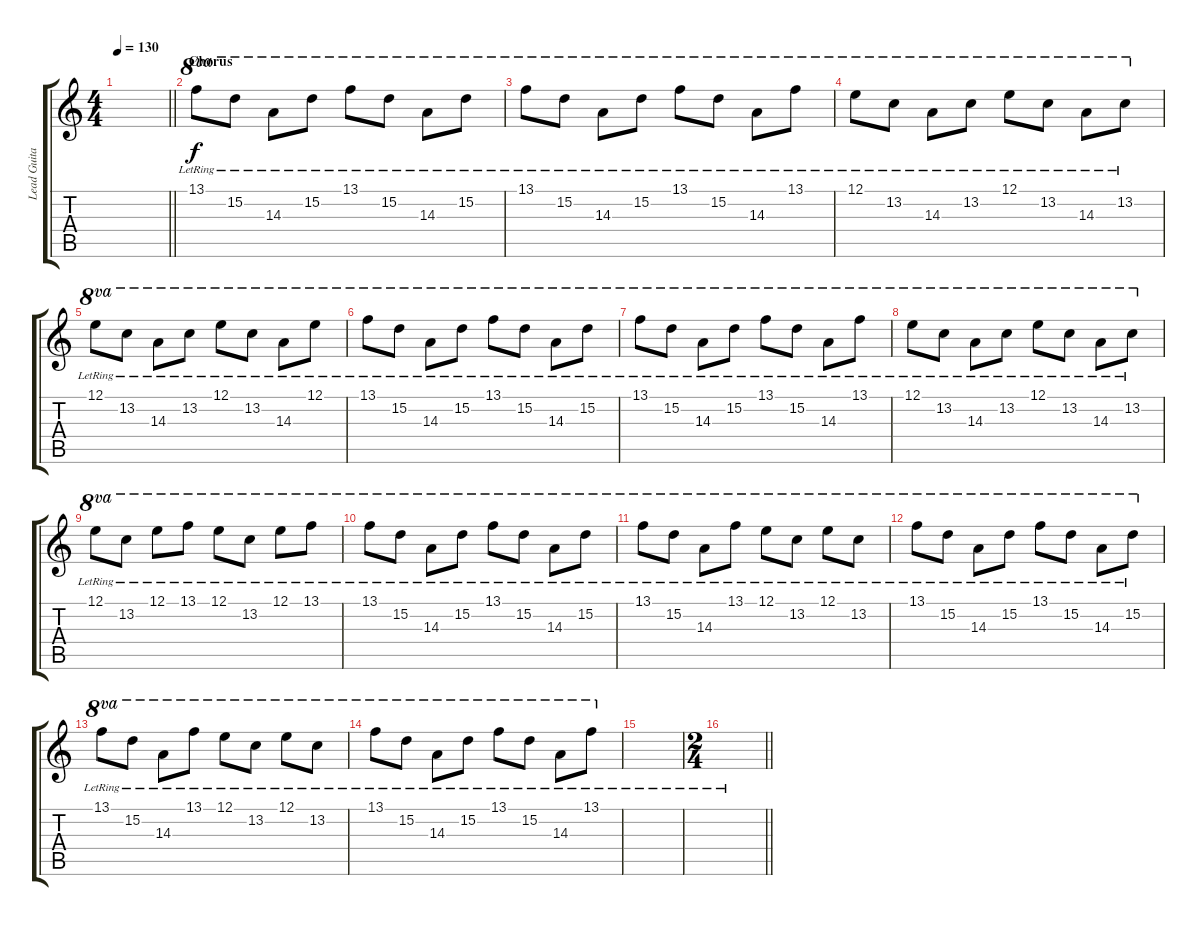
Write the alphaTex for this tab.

\track ("Lead Guitar (Clean)" "Lead Guita") {instrument electricguitarclean}
\staff {score tabs}
\tuning (E4 B3 G3 D3 A2 E2) {hide}
\ts (4 4)
\tempo 130
\clef g2
\barLineRight lightlight
\ks c
|
\section ("" "Chorus")
13.1{lr}.8{ot 8va} 15.2{lr}.8{ot 8va} 14.3{lr}.8{ot 8va} 15.2{lr}.8{ot 8va} 13.1{lr}.8{ot 8va} 15.2{lr}.8{ot 8va} 14.3{lr}.8{ot 8va} 15.2{lr}.8{ot 8va} |
13.1{lr}.8{ot 8va} 15.2{lr}.8{ot 8va} 14.3{lr}.8{ot 8va} 15.2{lr}.8{ot 8va} 13.1{lr}.8{ot 8va} 15.2{lr}.8{ot 8va} 14.3{lr}.8{ot 8va} 13.1{lr}.8{ot 8va} |
12.1{lr}.8{ot 8va} 13.2{lr}.8{ot 8va} 14.3{lr}.8{ot 8va} 13.2{lr}.8{ot 8va} 12.1{lr}.8{ot 8va} 13.2{lr}.8{ot 8va} 14.3{lr}.8{ot 8va} 13.2{lr}.8{ot 8va} |
12.1{lr}.8{ot 8va} 13.2{lr}.8{ot 8va} 14.3{lr}.8{ot 8va} 13.2{lr}.8{ot 8va} 12.1{lr}.8{ot 8va} 13.2{lr}.8{ot 8va} 14.3{lr}.8{ot 8va} 12.1{lr}.8{ot 8va} |
13.1{lr}.8{ot 8va} 15.2{lr}.8{ot 8va} 14.3{lr}.8{ot 8va} 15.2{lr}.8{ot 8va} 13.1{lr}.8{ot 8va} 15.2{lr}.8{ot 8va} 14.3{lr}.8{ot 8va} 15.2{lr}.8{ot 8va} |
13.1{lr}.8{ot 8va} 15.2{lr}.8{ot 8va} 14.3{lr}.8{ot 8va} 15.2{lr}.8{ot 8va} 13.1{lr}.8{ot 8va} 15.2{lr}.8{ot 8va} 14.3{lr}.8{ot 8va} 13.1{lr}.8{ot 8va} |
12.1{lr}.8{ot 8va} 13.2{lr}.8{ot 8va} 14.3{lr}.8{ot 8va} 13.2{lr}.8{ot 8va} 12.1{lr}.8{ot 8va} 13.2{lr}.8{ot 8va} 14.3{lr}.8{ot 8va} 13.2{lr}.8{ot 8va} |
12.1{lr}.8{ot 8va} 13.2{lr}.8{ot 8va} 12.1{lr}.8{ot 8va} 13.1{lr}.8{ot 8va} 12.1{lr}.8{ot 8va} 13.2{lr}.8{ot 8va} 12.1{lr}.8{ot 8va} 13.1{lr}.8{ot 8va} |
13.1{lr}.8{ot 8va} 15.2{lr}.8{ot 8va} 14.3{lr}.8{ot 8va} 15.2{lr}.8{ot 8va} 13.1{lr}.8{ot 8va} 15.2{lr}.8{ot 8va} 14.3{lr}.8{ot 8va} 15.2{lr}.8{ot 8va} |
13.1{lr}.8{ot 8va} 15.2{lr}.8{ot 8va} 14.3{lr}.8{ot 8va} 13.1{lr}.8{ot 8va} 12.1{lr}.8{ot 8va} 13.2{lr}.8{ot 8va} 12.1{lr}.8{ot 8va} 13.2{lr}.8{ot 8va} |
13.1{lr}.8{ot 8va} 15.2{lr}.8{ot 8va} 14.3{lr}.8{ot 8va} 15.2{lr}.8{ot 8va} 13.1{lr}.8{ot 8va} 15.2{lr}.8{ot 8va} 14.3{lr}.8{ot 8va} 15.2{lr}.8{ot 8va} |
13.1{lr}.8{ot 8va} 15.2{lr}.8{ot 8va} 14.3{lr}.8{ot 8va} 13.1{lr}.8{ot 8va} 12.1{lr}.8{ot 8va} 13.2{lr}.8{ot 8va} 12.1{lr}.8{ot 8va} 13.2{lr}.8{ot 8va} |
13.1{lr}.8{ot 8va} 15.2{lr}.8{ot 8va} 14.3{lr}.8{ot 8va} 15.2{lr}.8{ot 8va} 13.1{lr}.8{ot 8va} 15.2{lr}.8{ot 8va} 14.3{lr}.8{ot 8va} 13.1{lr}.8{ot 8va} |
|
\ts (2 4)
\barLineRight lightlight
